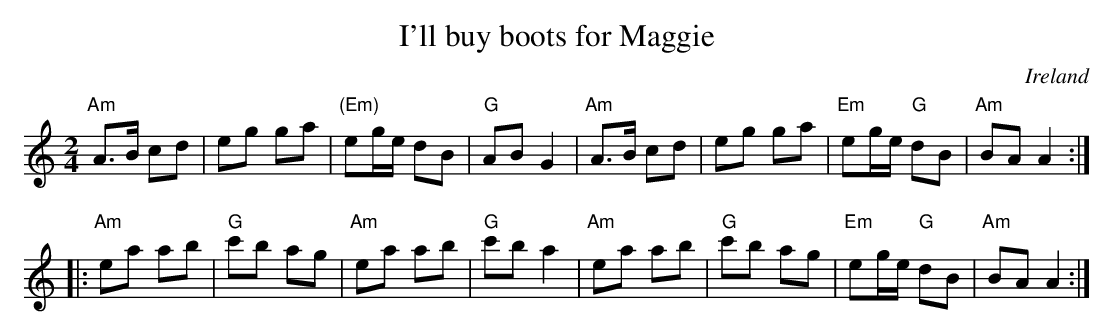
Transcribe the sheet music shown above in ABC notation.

X:1
T:I'll buy boots for Maggie
O:Ireland
M:2/4
L:1/8
K:C
"Am"A>B cd|eg ga|"(Em)"eg/e/ dB|"G"AB G2|\
"Am"A>B cd|eg ga|"Em"eg/e/ "G"dB|"Am"BA A2:|
|:"Am"ea ab|"G"c'b ag|"Am"ea ab|"G"c'b a2|\
"Am"ea ab|"G"c'b ag|"Em"eg/e/ "G"dB|"Am"BA A2:|
